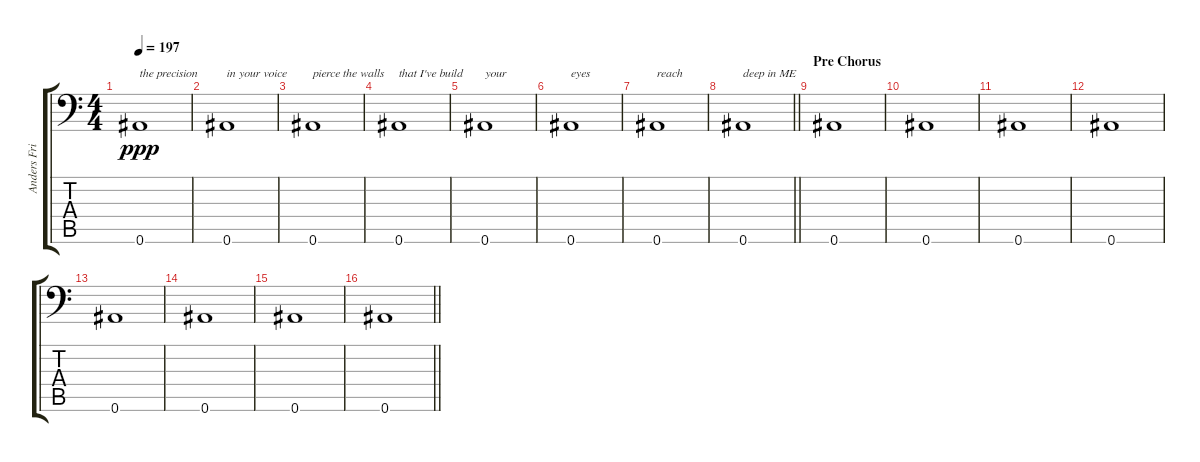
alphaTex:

\track ("Anders Fridén" "Anders Fri") {instrument distortionguitar}
\staff {score tabs}
\tuning (C4 G3 Eb3 Bb2 F2 Bb1) {hide}
\ts (4 4)
\tempo 197
\clef f4
\ks c
0.6.1{txt "the precision" dy ppp} |
0.6.1{txt "in your voice "} |
0.6.1{txt "pierce the walls "} |
0.6.1{txt "that I've build "} |
0.6.1{txt "your "} |
0.6.1{txt "eyes"} |
0.6.1{txt "reach "} |
\barLineRight lightlight
0.6.1{txt "deep in ME"} |
\section ("" "Pre Chorus")
0.6.1 |
0.6.1 |
0.6.1 |
0.6.1 |
0.6.1 |
0.6.1 |
0.6.1 |
\barLineRight lightlight
0.6.1
